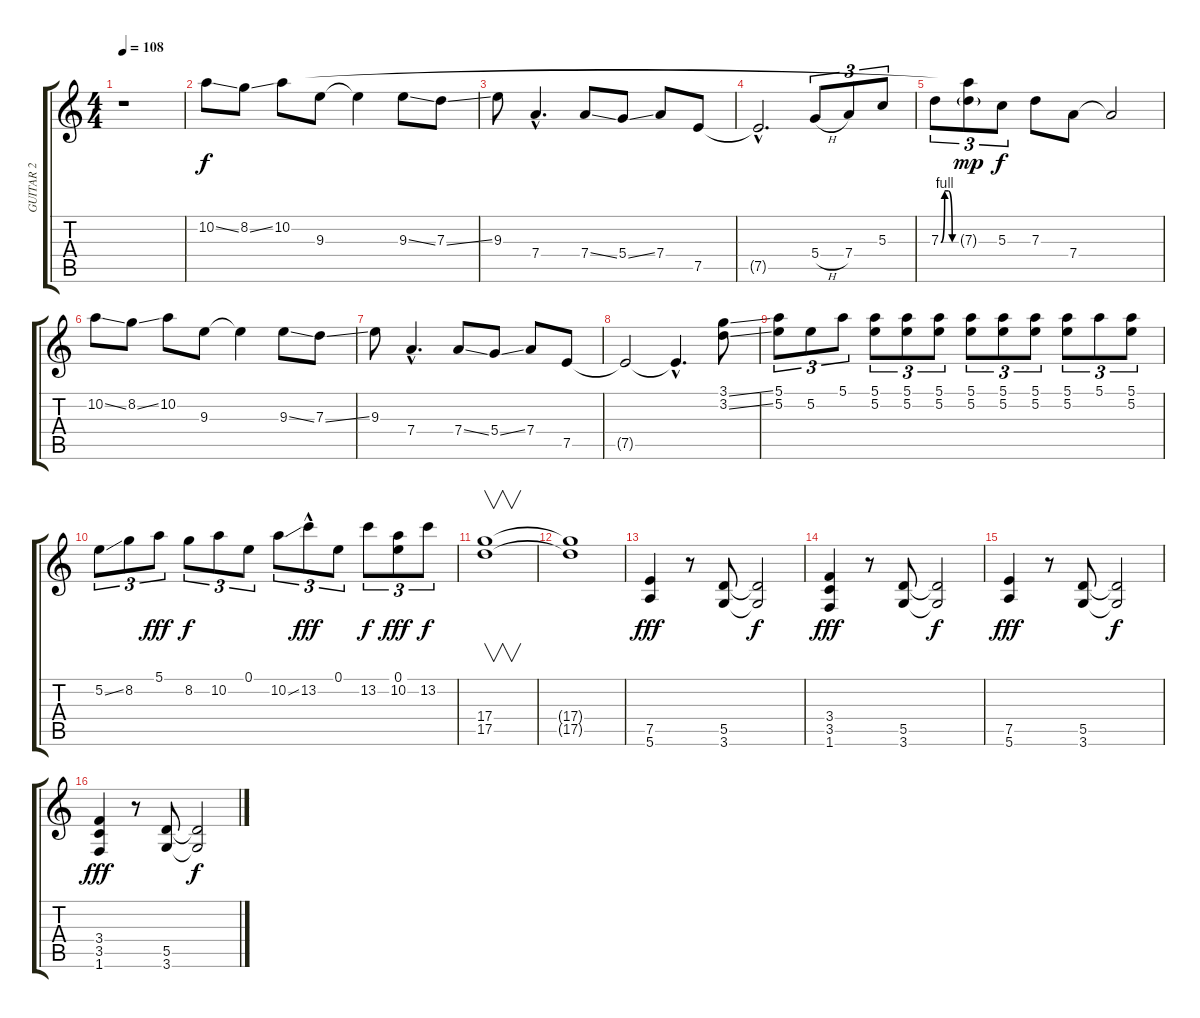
\track ("GUITAR 2" "GUITAR 2") {instrument overdrivenguitar}
\staff {score tabs}
\tuning (E4 B3 G3 D3 A2 E2) {hide}
\ts (4 4)
\tempo 108
\clef g2
\ks c
r.1{dy mp} |
10.2{ss}.8{dy f volume 11} 8.2{ss}.8 10.2.8 9.3.8 9.3{t}.4 9.3{ss}.8 7.3{ss}.8 |
9.3.8 7.4{hac}.4{d} 7.4{ss}.8 5.4{ss}.8 7.4.8 7.5.8 |
7.5{hac t}.2{d} 5.4{h}.8{tu (3 2)} 7.4.8{tu (3 2)} 5.3.8{tu (3 2)} |
7.3{be (custom 0 0 15 4 30 4 45 0 60 0)}.8{tu (3 2)} (10.2{t} 7.3{g}).8{tu (3 2) dy mp} 5.3.8{tu (3 2) dy f} 7.3.8 7.4.8 7.4{t}.2 |
10.2{ss}.8{volume 11} 8.2{ss}.8 10.2.8 9.3.8 9.3{t}.4 9.3{ss}.8 7.3{ss}.8 |
9.3.8 7.4{hac}.4{d} 7.4{ss}.8 5.4{ss}.8 7.4.8 7.5.8 |
7.5{t}.2 7.5{hac t}.4{d} (3.1{ss} 3.2{ss}).8 |
(5.1 5.2).8{tu (3 2)} 5.2.8{tu (3 2)} 5.1.8{tu (3 2)} (5.1 5.2).8{tu (3 2)} (5.1 5.2).8{tu (3 2)} (5.1 5.2).8{tu (3 2)} (5.1 5.2).8{tu (3 2)} (5.1 5.2).8{tu (3 2)} (5.1 5.2).8{tu (3 2)} (5.1 5.2).8{tu (3 2)} 5.1.8{tu (3 2)} (5.1 5.2).8{tu (3 2)} |
5.2{ss}.8{tu (3 2) volume 12} 8.2.8{tu (3 2)} 5.1.8{tu (3 2) dy fff} 8.2.8{tu (3 2) dy f} 10.2.8{tu (3 2)} 0.1.8{tu (3 2)} 10.2{ss}.8{tu (3 2) volume 11} 13.2{hac}.8{tu (3 2) dy fff} 0.1.8{tu (3 2)} 13.2.8{tu (3 2) dy f} (0.1 10.2).8{tu (3 2) dy fff} 13.2.8{tu (3 2) dy f} |
(17.4 17.5).1{v} |
(17.4{t} 17.5{t}).1 |
(7.5 5.6).4{dy fff} r.8 (5.5 3.6).8 (5.5{t} 3.6{t}).2{dy f} |
(3.4 3.5 1.6).4{dy fff} r.8 (5.5 3.6).8 (5.5{t} 3.6{t}).2{dy f} |
(7.5 5.6).4{dy fff} r.8 (5.5 3.6).8 (5.5{t} 3.6{t}).2{dy f} |
(3.4 3.5 1.6).4{dy fff} r.8 (5.5 3.6).8 (5.5{t} 3.6{t}).2{dy f}
